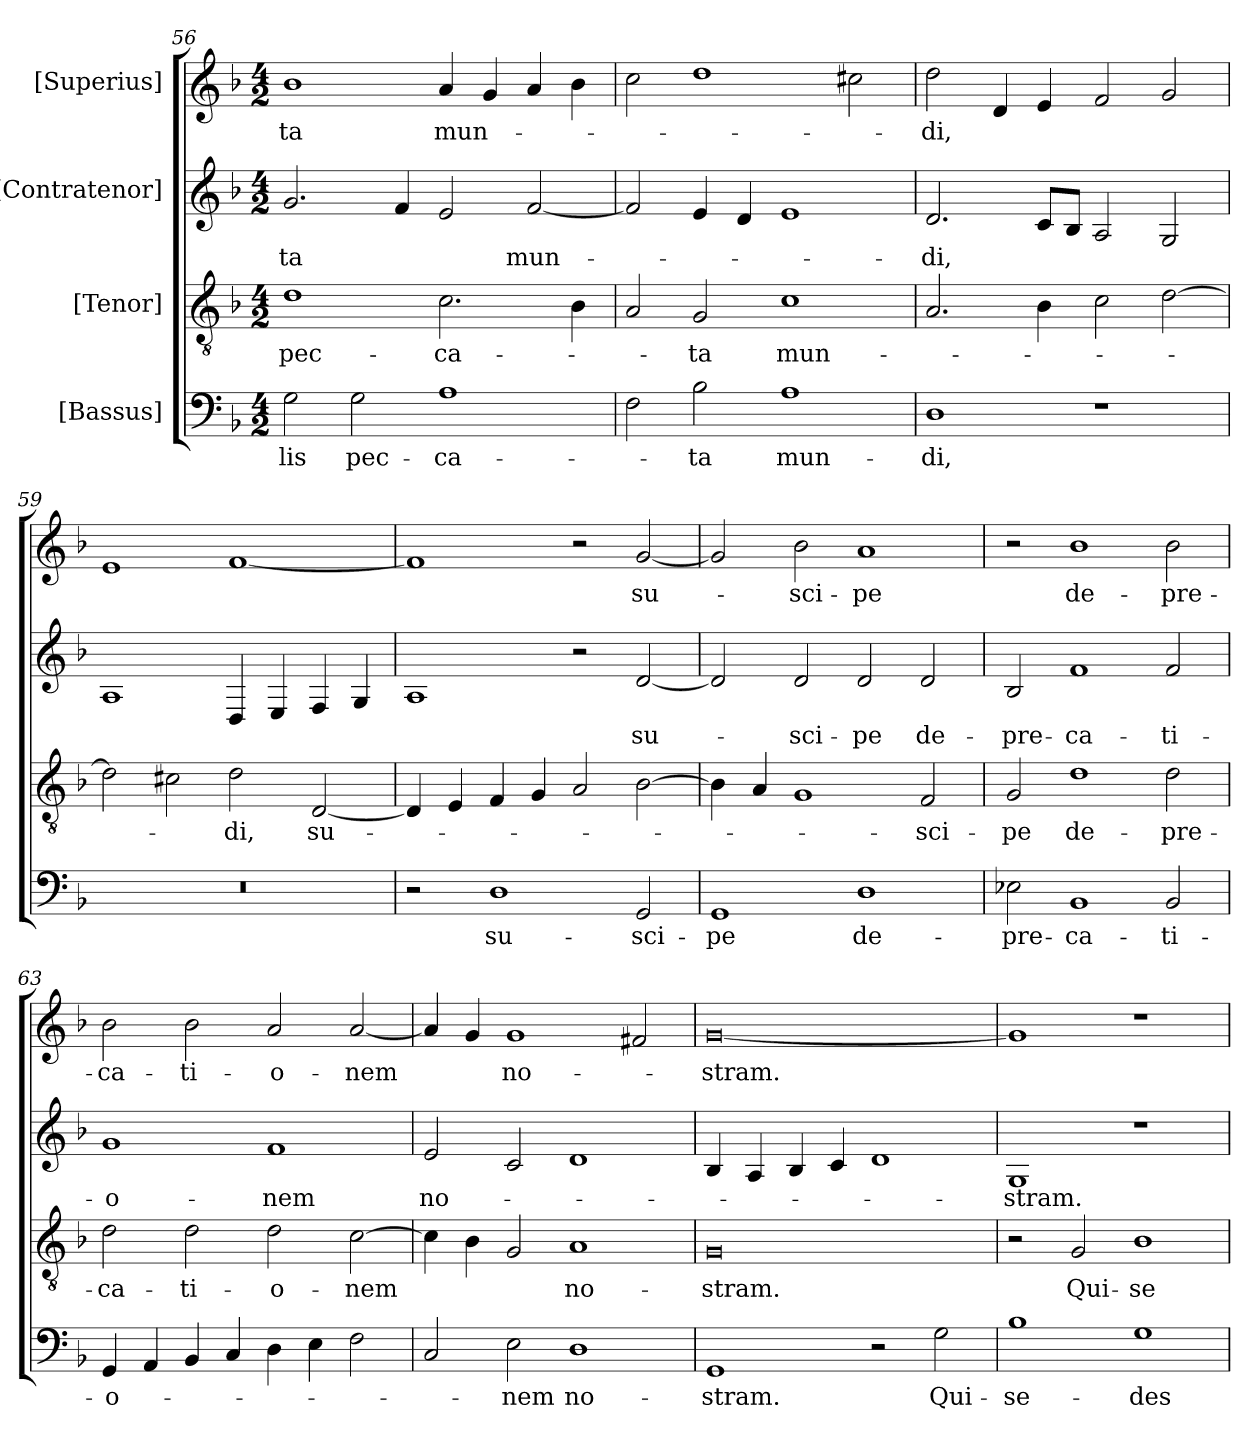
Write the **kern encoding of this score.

**kern	**text	**kern	**text	**kern	**text	**kern	**text
*part4	*part4	*part3	*part3	*part2	*part2	*part1	*part1
*staff4	*staff4	*staff3	*staff3	*staff2	*staff2	*staff1	*staff1
*I"[Bassus]	*	*I"[Tenor]	*	*I"[Contratenor]	*	*I"[Superius]	*
*clefF4	*	*clefGv2	*	*clefG2	*	*clefG2	*
*k[b-]	*	*k[b-]	*	*k[b-]	*	*k[b-]	*
*M4/2	*	*M4/2	*	*M4/2	*	*M4/2	*
=56	=56	=56	=56	=56	=56	=56	=56
2G\	-lis	1d\	pec-	2.g/	-ta	1b-\	-ta
2G\	pec-	.	.	.	.	.	.
.	.	.	.	4f/	.	.	.
1A\	-ca-	2.c\	-ca-	2e/	.	4a/	mun-
.	.	.	.	.	.	4g/	.
.	.	.	.	[2f/	mun-	4a/	.
.	.	4B-\	.	.	.	4b-\	.
=57	=57	=57	=57	=57	=57	=57	=57
2F\	.	2A/	.	2f/]	.	2cc\	.
2B-\	-ta	2G/	-ta	4e/	.	1dd\	.
.	.	.	.	4d/	.	.	.
1A\	mun-	1c\	mun-	1e/	.	.	.
.	.	.	.	.	.	2cc#X\	.
=58	=58	=58	=58	=58	=58	=58	=58
1D\	-di,	2.A/	.	2.d/	-di,	2dd\	-di,
.	.	.	.	.	.	4d/	.
.	.	4B-\	.	8c/L	.	4e/	.
.	.	.	.	8B-/J	.	.	.
1r	.	2c\	.	2A/	.	2f/	.
.	.	[2d\	.	2G/	.	2g/	.
=59	=59	=59	=59	=59	=59	=59	=59
0r	.	2d\]	.	1A/	.	1e/	.
.	.	2c#X\	.	.	.	.	.
.	.	2d\	-di,	4D/	.	[1f/	.
.	.	.	.	4E/	.	.	.
.	.	[2D/	su-	4F/	.	.	.
.	.	.	.	4G/	.	.	.
=60	=60	=60	=60	=60	=60	=60	=60
2r	.	4D/]	.	1A/	.	1f/]	.
.	.	4E/	.	.	.	.	.
1D\	su-	4F/	.	.	.	.	.
.	.	4G/	.	.	.	.	.
.	.	2A/	.	2r	.	2r	.
2GG/	-sci-	[2B-\	.	[2d/	su-	[2g/	su-
=61	=61	=61	=61	=61	=61	=61	=61
1GG/	-pe	4B-\]	.	2d/]	.	2g/]	.
.	.	4A/	.	.	.	.	.
.	.	1G/	.	2d/	-sci-	2b-\	-sci-
1D\	de-	.	.	2d/	-pe	1a/	-pe
.	.	2F/	-sci-	2d/	de-	.	.
=62	=62	=62	=62	=62	=62	=62	=62
2E-X\	-pre-	2G/	-pe	2B-/	-pre-	2r	.
1BB-/	-ca-	1d\	de-	1f/	-ca-	1b-\	de-
2BB-/	-ti-	2d\	-pre-	2f/	-ti-	2b-\	-pre-
=63	=63	=63	=63	=63	=63	=63	=63
4GG/	-o-	2d\	-ca-	1g/	-o-	2b-\	-ca-
4AA/	.	.	.	.	.	.	.
4BB-/	.	2d\	-ti-	.	.	2b-\	-ti-
4C/	.	.	.	.	.	.	.
4D\	.	2d\	-o-	1f/	-nem	2a/	-o-
4E\	.	.	.	.	.	.	.
2F\	.	[2c\	-nem	.	.	[2a/	-nem
=64	=64	=64	=64	=64	=64	=64	=64
2C/	.	4c\]	.	2e/	no-	4a/]	.
.	.	4B-\	.	.	.	4g/	.
2E\	-nem	2G/	.	2c/	.	1g/	no-
1D\	no-	1A/	no-	1d/	.	.	.
.	.	.	.	.	.	2f#X/	.
=65	=65	=65	=65	=65	=65	=65	=65
1GG/	-stram.	0G/	-stram.	4B-/	.	[0g/	-stram.
.	.	.	.	4A/	.	.	.
.	.	.	.	4B-/	.	.	.
.	.	.	.	4c/	.	.	.
2r	.	.	.	1d/	.	.	.
2G\	Qui-	.	.	.	.	.	.
=66	=66	=66	=66	=66	=66	=66	=66
1B-\	se-	2r	.	1G/	-stram.	1g/]	.
.	.	2G/	Qui-	.	.	.	.
1G\	-des	1B-\	se-	1r	.	1r	.
=	=	=	=	=	=	=	=
*-	*-	*-	*-	*-	*-	*-	*-
